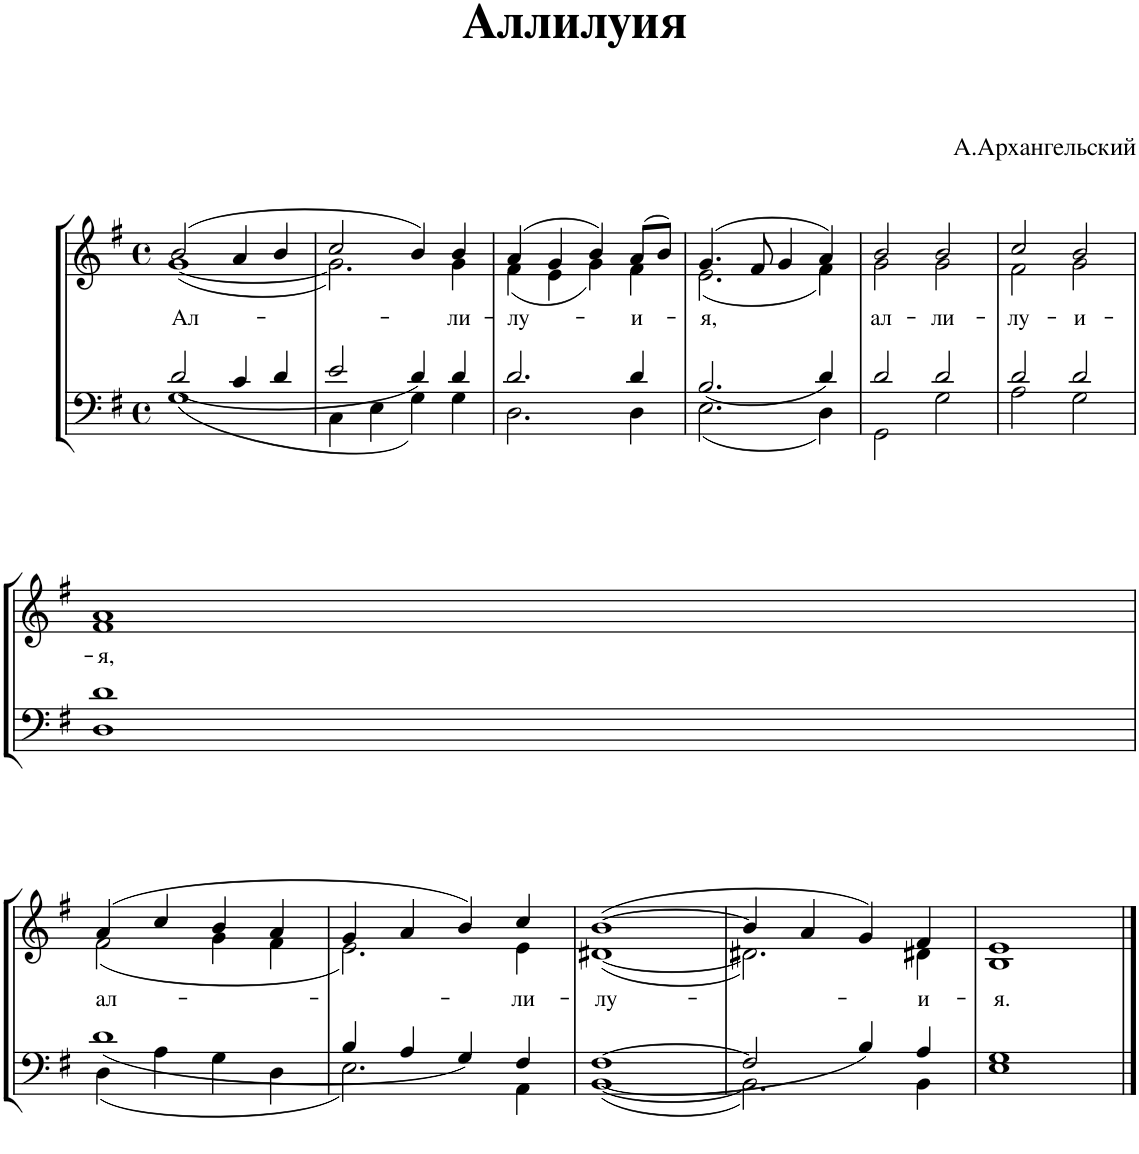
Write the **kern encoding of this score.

**kern	**kern	**text
*part1	*part1	*part1
*staff2	*staff1	*staff1
*I"Piano	*	*
*I'Pno.	*	*
*clefF4	*clefG2	*
*k[f#]	*k[f#]	*
*M4/4	*M4/4	*
*met(c)	*met(c)	*
=1	=1	=1
*^	*^	*
*	*^	*	*	*
!	!	!	!	!	!LO:LY:b
1ryy	2d/	1G	(2b/	([1g	Ал-
.	4c/	.	4a/	.	.
.	4d/	.	4b/	.	.
=2	=2	=2	=2	=2	=2
1ryy	2e/	4C\	2cc/	2.g\])	.
.	.	4E\	.	.	.
.	4d/	4G\	4b/)	.	.
!	!	!	!	!	!LO:LY:b
.	4d/	4G\	4b/	4g\	-ли-
=3	=3	=3	=3	=3	=3
!	!	!	!	!	!LO:LY:b
1ryy	2.d/	2.D\	(4a/	(4f#\	-лу-
.	.	.	4g/	4e\	.
.	.	.	4b/)	4g\)	.
!	!	!	!	!	!LO:LY:b
.	4d/	4D\	(8a/L	4f#\	-и-
.	.	.	8b/J)	.	.
=4	=4	=4	=4	=4	=4
!	!	!	!	!	!LO:LY:b
1ryy	2.B/	2.E\	(4.g/	(2.e\	-я,
.	.	.	8f#/	.	.
.	.	.	4g/	.	.
.	4d/	4D\	4a/)	4f#\)	.
=5	=5	=5	=5	=5	=5
!	!	!	!	!	!LO:LY:b
1ryy	2d/	2GG\	2b/	2g\	ал-
!	!	!	!	!	!LO:LY:b
.	2d/	2G\	2b/	2g\	-ли-
=6	=6	=6	=6	=6	=6
!	!	!	!	!	!LO:LY:b
1ryy	2d/	2A\	2cc/	2f#\	-лу-
!	!	!	!	!	!LO:LY:b
.	2d/	2G\	2b/	2g\	-и-
!!LO:LB:g=z	!!
=7	=7	=7	=7	=7	=7
!	!	!	!	!	!LO:LY:b
1ryy	1d	1D	1a	1f#	-я,
!!LO:LB:g=z	!!
=8	=8	=8	=8	=8	=8
!	!	!	!	!	!LO:LY:b
1ryy	1d	4D\	(4a/	(2f#\	ал-
.	.	4A\	4cc/	.	.
.	.	4G\	4b/	4g\	.
.	.	4D\	4a/	4f#\	.
=9	=9	=9	=9	=9	=9
1ryy	4B/	2.E\	4g/	2.e\)	.
.	4A/	.	4a/	.	.
.	4G/	.	4b/)	.	.
!	!	!	!	!	!LO:LY:b
.	4F#/	4AA\	4cc/	4e\	-ли-
=10	=10	=10	=10	=10	=10
!	!	!	!	!	!LO:LY:b
1ryy	[1F#	[1BB	([1b	([1d#X	-лу-
=11	=11	=11	=11	=11	=11
1ryy	2F#/]	2.BB\]	4b/]	2.d#X\])	.
.	.	.	4a/	.	.
.	4B/	.	4g/)	.	.
!	!	!	!	!	!LO:LY:b
.	4A/	4BB\	4f#/	4d#X\	-и-
=12	=12	=12	=12	=12	=12
!	!	!	!	!	!LO:LY:b
1ryy	1G	1E	1e	1B	-я.
*v	*v	*v	*	*	*
*	*v	*v	*
==	==	==
*-	*-	*-
